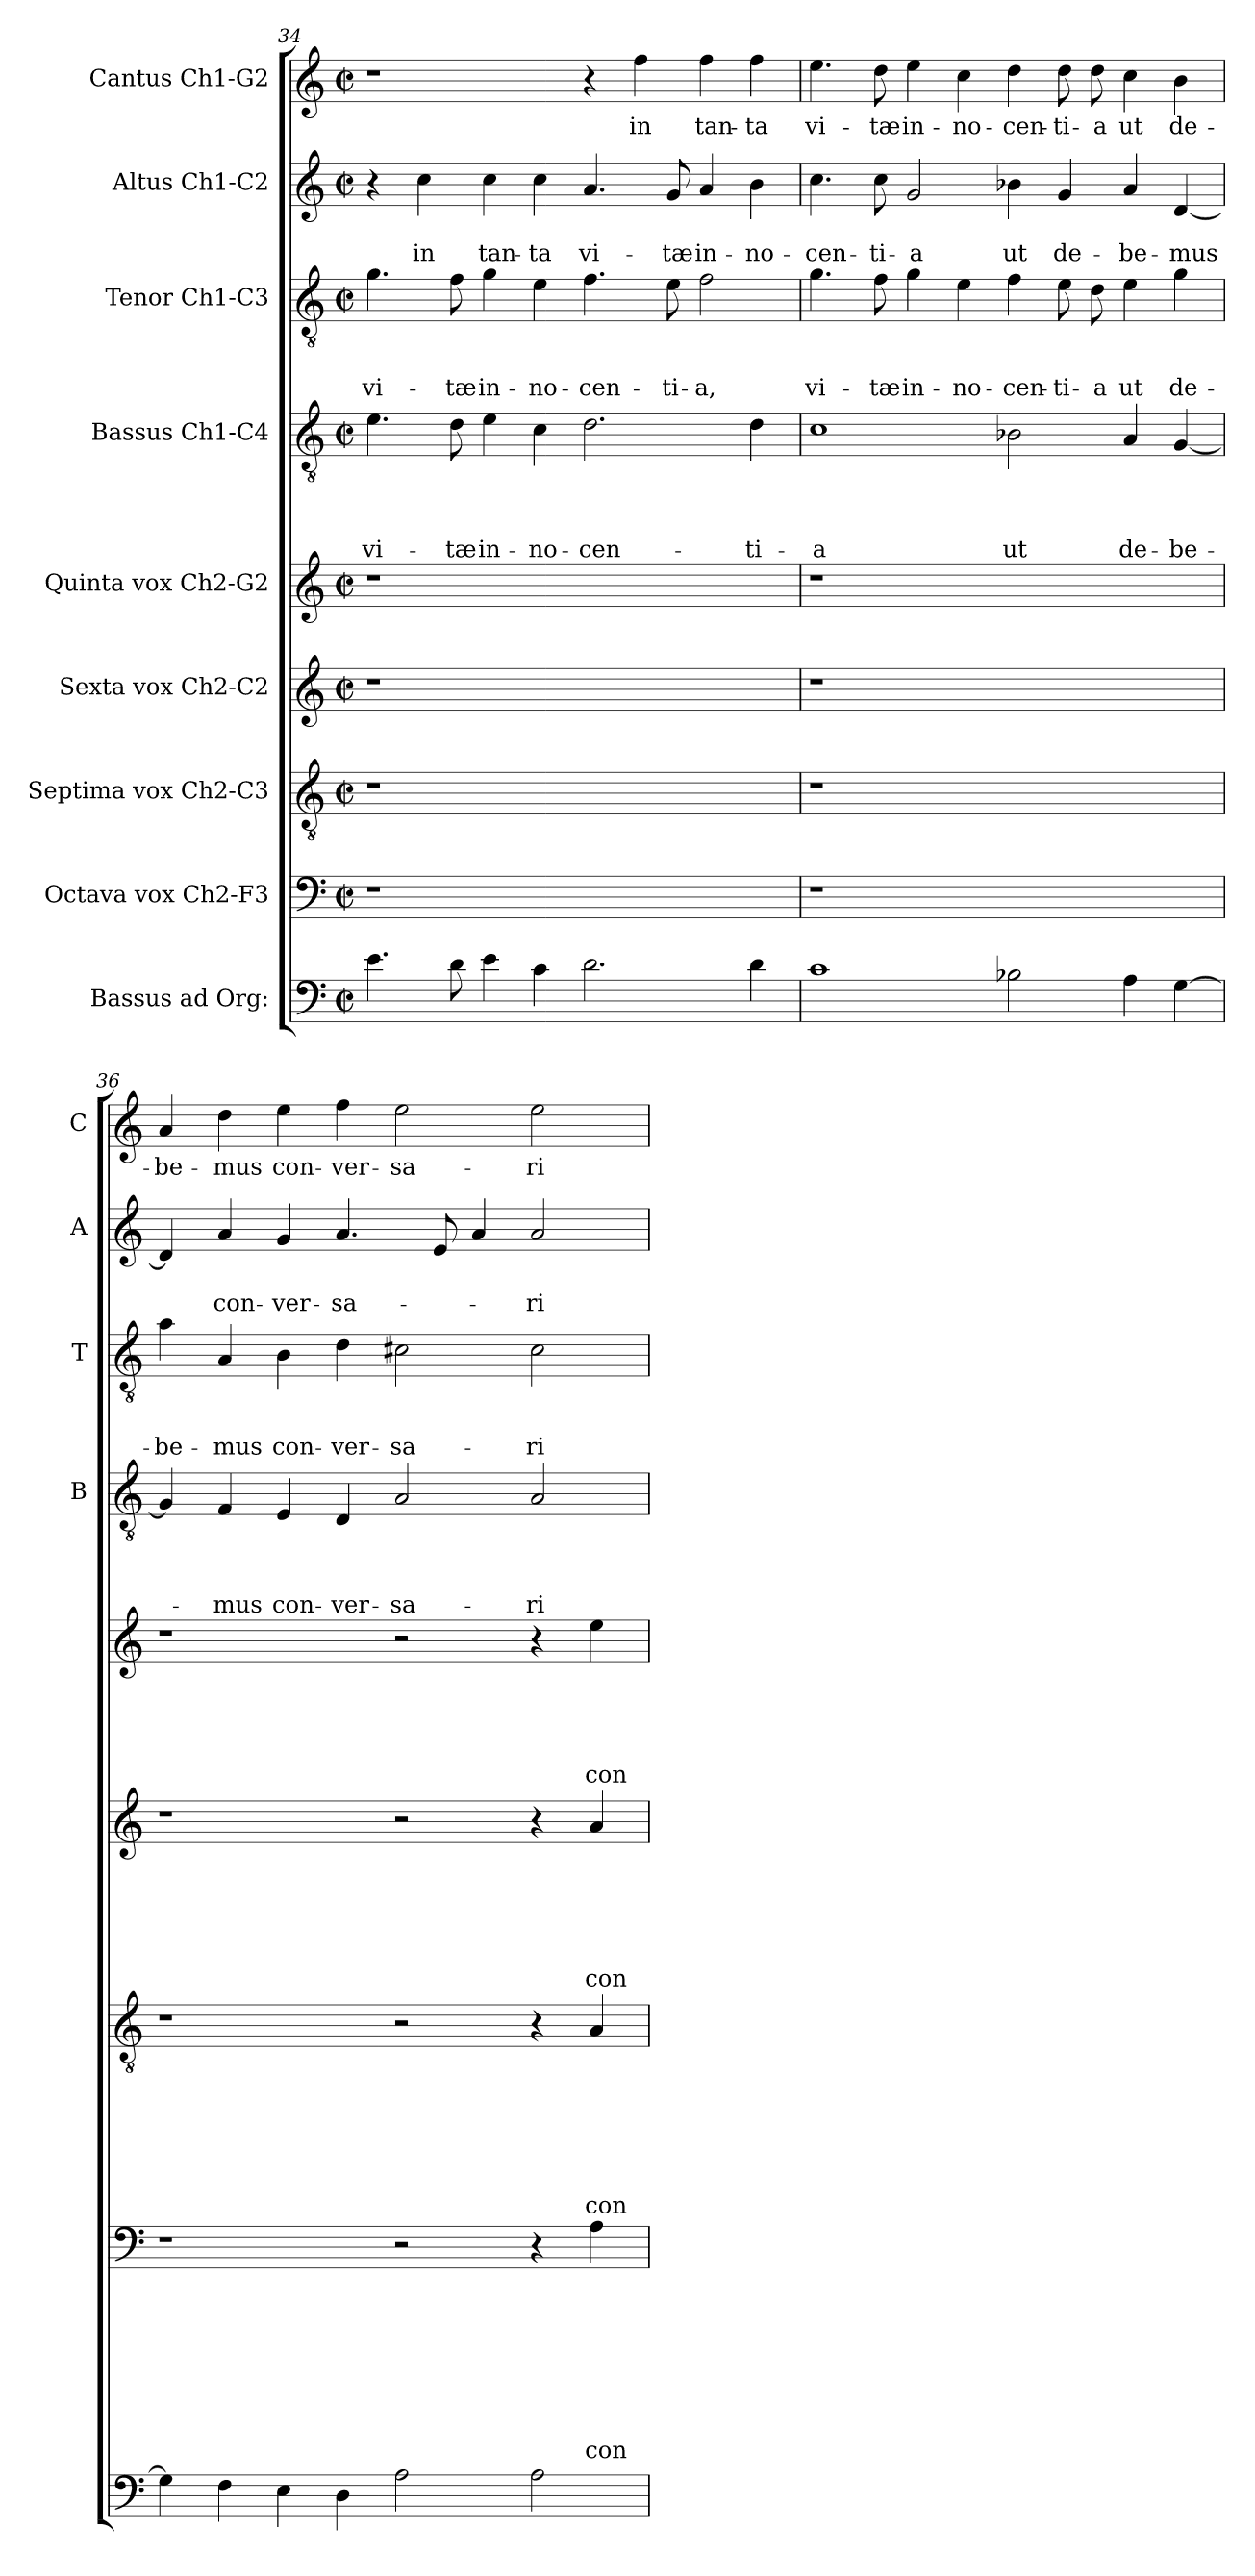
**kern	**kern	**text	**text	**text	**text	**text	**text	**text	**text	**kern	**text	**text	**text	**text	**text	**text	**text	**kern	**text	**text	**text	**text	**text	**text	**kern	**text	**text	**text	**text	**text	**kern	**text	**text	**text	**text	**kern	**text	**text	**text	**kern	**text	**text	**kern	**text
*part9	*part8	*part8	*part8	*part8	*part8	*part8	*part8	*part8	*part8	*part7	*part7	*part7	*part7	*part7	*part7	*part7	*part7	*part6	*part6	*part6	*part6	*part6	*part6	*part6	*part5	*part5	*part5	*part5	*part5	*part5	*part4	*part4	*part4	*part4	*part4	*part3	*part3	*part3	*part3	*part2	*part2	*part2	*part1	*part1
*staff9	*staff8	*staff8	*staff8	*staff8	*staff8	*staff8	*staff8	*staff8	*staff8	*staff7	*staff7	*staff7	*staff7	*staff7	*staff7	*staff7	*staff7	*staff6	*staff6	*staff6	*staff6	*staff6	*staff6	*staff6	*staff5	*staff5	*staff5	*staff5	*staff5	*staff5	*staff4	*staff4	*staff4	*staff4	*staff4	*staff3	*staff3	*staff3	*staff3	*staff2	*staff2	*staff2	*staff1	*staff1
*I"Bassus ad Org:	*I"Octava vox Ch2-F3	*	*	*	*	*	*	*	*	*I"Septima vox Ch2-C3	*	*	*	*	*	*	*	*I"Sexta vox Ch2-C2	*	*	*	*	*	*	*I"Quinta vox Ch2-G2	*	*	*	*	*	*I"Bassus Ch1-C4	*	*	*	*	*I"Tenor Ch1-C3	*	*	*	*I"Altus Ch1-C2	*	*	*I"Cantus Ch1-G2	*
*	*	*	*	*	*	*	*	*	*	*	*	*	*	*	*	*	*	*	*	*	*	*	*	*	*	*	*	*	*	*	*I'B	*	*	*	*	*I'T	*	*	*	*I'A	*	*	*I'C	*
*clefF4	*clefF4	*	*	*	*	*	*	*	*	*clefGv2	*	*	*	*	*	*	*	*clefG2	*	*	*	*	*	*	*clefG2	*	*	*	*	*	*clefGv2	*	*	*	*	*clefGv2	*	*	*	*clefG2	*	*	*clefG2	*
*k[]	*k[]	*	*	*	*	*	*	*	*	*k[]	*	*	*	*	*	*	*	*k[]	*	*	*	*	*	*	*k[]	*	*	*	*	*	*k[]	*	*	*	*	*k[]	*	*	*	*k[]	*	*	*k[]	*
*C:	*C:	*	*	*	*	*	*	*	*	*C:	*	*	*	*	*	*	*	*C:	*	*	*	*	*	*	*C:	*	*	*	*	*	*C:	*	*	*	*	*C:	*	*	*	*C:	*	*	*C:	*
*M2/2	*M2/2	*	*	*	*	*	*	*	*	*M2/2	*	*	*	*	*	*	*	*M2/2	*	*	*	*	*	*	*M2/2	*	*	*	*	*	*M2/2	*	*	*	*	*M2/2	*	*	*	*M2/2	*	*	*M2/2	*
*met(c|)	*met(c|)	*	*	*	*	*	*	*	*	*met(c|)	*	*	*	*	*	*	*	*met(c|)	*	*	*	*	*	*	*met(c|)	*	*	*	*	*	*met(c|)	*	*	*	*	*met(c|)	*	*	*	*met(c|)	*	*	*met(c|)	*
=34	=34	=34	=34	=34	=34	=34	=34	=34	=34	=34	=34	=34	=34	=34	=34	=34	=34	=34	=34	=34	=34	=34	=34	=34	=34	=34	=34	=34	=34	=34	=34	=34	=34	=34	=34	=34	=34	=34	=34	=34	=34	=34	=34	=34
!	!	!	!	!	!	!	!	!	!	!	!	!	!	!	!	!	!	!	!	!	!	!	!	!	!	!	!	!	!	!	!	!	!	!	!LO:LY:b	!	!	!	!LO:LY:b	!	!	!	!	!
4.e\	1r	.	.	.	.	.	.	.	.	1r	.	.	.	.	.	.	.	1r	.	.	.	.	.	.	1r	.	.	.	.	.	4.e\	.	.	.	vi-	4.g\	.	.	vi-	4r	.	.	1r	.
!	!	!	!	!	!	!	!	!	!	!	!	!	!	!	!	!	!	!	!	!	!	!	!	!	!	!	!	!	!	!	!	!	!	!	!	!	!	!	!	!	!	!LO:LY:b	!	!
.	.	.	.	.	.	.	.	.	.	.	.	.	.	.	.	.	.	.	.	.	.	.	.	.	.	.	.	.	.	.	.	.	.	.	.	.	.	.	.	4cc\	.	in	.	.
!	!	!	!	!	!	!	!	!	!	!	!	!	!	!	!	!	!	!	!	!	!	!	!	!	!	!	!	!	!	!	!	!	!	!	!LO:LY:b	!	!	!	!LO:LY:b	!	!	!	!	!
8d\	.	.	.	.	.	.	.	.	.	.	.	.	.	.	.	.	.	.	.	.	.	.	.	.	.	.	.	.	.	.	8d\	.	.	.	-tæ	8f\	.	.	-tæ	.	.	.	.	.
!	!	!	!	!	!	!	!	!	!	!	!	!	!	!	!	!	!	!	!	!	!	!	!	!	!	!	!	!	!	!	!	!	!	!	!LO:LY:b	!	!	!	!LO:LY:b	!	!	!LO:LY:b	!	!
4e\	.	.	.	.	.	.	.	.	.	.	.	.	.	.	.	.	.	.	.	.	.	.	.	.	.	.	.	.	.	.	4e\	.	.	.	in-	4g\	.	.	in-	4cc\	.	tan-	.	.
!	!	!	!	!	!	!	!	!	!	!	!	!	!	!	!	!	!	!	!	!	!	!	!	!	!	!	!	!	!	!	!	!	!	!	!LO:LY:b	!	!	!	!LO:LY:b	!	!	!LO:LY:b	!	!
4c\	.	.	.	.	.	.	.	.	.	.	.	.	.	.	.	.	.	.	.	.	.	.	.	.	.	.	.	.	.	.	4c\	.	.	.	-no-	4e\	.	.	-no-	4cc\	.	-ta	.	.
!	!	!	!	!	!	!	!	!	!	!	!	!	!	!	!	!	!	!	!	!	!	!	!	!	!	!	!	!	!	!	!	!	!	!	!LO:LY:b	!	!	!	!LO:LY:b	!	!	!LO:LY:b	!	!
2.d\	1ryy	.	.	.	.	.	.	.	.	1ryy	.	.	.	.	.	.	.	1ryy	.	.	.	.	.	.	1ryy	.	.	.	.	.	2.d\	.	.	.	-cen-	4.f\	.	.	-cen-	4.a/	.	vi-	4r	.
!	!	!	!	!	!	!	!	!	!	!	!	!	!	!	!	!	!	!	!	!	!	!	!	!	!	!	!	!	!	!	!	!	!	!	!	!	!	!	!	!	!	!	!	!LO:LY:b
.	.	.	.	.	.	.	.	.	.	.	.	.	.	.	.	.	.	.	.	.	.	.	.	.	.	.	.	.	.	.	.	.	.	.	.	.	.	.	.	.	.	.	4ff\	in
!	!	!	!	!	!	!	!	!	!	!	!	!	!	!	!	!	!	!	!	!	!	!	!	!	!	!	!	!	!	!	!	!	!	!	!	!	!	!	!LO:LY:b	!	!	!LO:LY:b	!	!
.	.	.	.	.	.	.	.	.	.	.	.	.	.	.	.	.	.	.	.	.	.	.	.	.	.	.	.	.	.	.	.	.	.	.	.	8e\	.	.	-ti-	8g/	.	-tæ	.	.
!	!	!	!	!	!	!	!	!	!	!	!	!	!	!	!	!	!	!	!	!	!	!	!	!	!	!	!	!	!	!	!	!	!	!	!	!	!	!	!LO:LY:b	!	!	!LO:LY:b	!	!LO:LY:b
.	.	.	.	.	.	.	.	.	.	.	.	.	.	.	.	.	.	.	.	.	.	.	.	.	.	.	.	.	.	.	.	.	.	.	.	2f\	.	.	-a,	4a/	.	in-	4ff\	tan-
!	!	!	!	!	!	!	!	!	!	!	!	!	!	!	!	!	!	!	!	!	!	!	!	!	!	!	!	!	!	!	!	!	!	!	!LO:LY:b	!	!	!	!	!	!	!LO:LY:b	!	!LO:LY:b
4d\	.	.	.	.	.	.	.	.	.	.	.	.	.	.	.	.	.	.	.	.	.	.	.	.	.	.	.	.	.	.	4d\	.	.	.	-ti-	.	.	.	.	4b\	.	-no-	4ff\	-ta
=35	=35	=35	=35	=35	=35	=35	=35	=35	=35	=35	=35	=35	=35	=35	=35	=35	=35	=35	=35	=35	=35	=35	=35	=35	=35	=35	=35	=35	=35	=35	=35	=35	=35	=35	=35	=35	=35	=35	=35	=35	=35	=35	=35	=35
!	!	!	!	!	!	!	!	!	!	!	!	!	!	!	!	!	!	!	!	!	!	!	!	!	!	!	!	!	!	!	!	!	!	!	!LO:LY:b	!	!	!	!LO:LY:b	!	!	!LO:LY:b	!	!LO:LY:b
1c	1r	.	.	.	.	.	.	.	.	1r	.	.	.	.	.	.	.	1r	.	.	.	.	.	.	1r	.	.	.	.	.	1c	.	.	.	-a	4.g\	.	.	vi-	4.cc\	.	-cen-	4.ee\	vi-
!	!	!	!	!	!	!	!	!	!	!	!	!	!	!	!	!	!	!	!	!	!	!	!	!	!	!	!	!	!	!	!	!	!	!	!	!	!	!	!LO:LY:b	!	!	!LO:LY:b	!	!LO:LY:b
.	.	.	.	.	.	.	.	.	.	.	.	.	.	.	.	.	.	.	.	.	.	.	.	.	.	.	.	.	.	.	.	.	.	.	.	8f\	.	.	-tæ	8cc\	.	-ti-	8dd\	-tæ
!	!	!	!	!	!	!	!	!	!	!	!	!	!	!	!	!	!	!	!	!	!	!	!	!	!	!	!	!	!	!	!	!	!	!	!	!	!	!	!LO:LY:b	!	!	!LO:LY:b	!	!LO:LY:b
.	.	.	.	.	.	.	.	.	.	.	.	.	.	.	.	.	.	.	.	.	.	.	.	.	.	.	.	.	.	.	.	.	.	.	.	4g\	.	.	in-	2g/	.	-a	4ee\	in-
!	!	!	!	!	!	!	!	!	!	!	!	!	!	!	!	!	!	!	!	!	!	!	!	!	!	!	!	!	!	!	!	!	!	!	!	!	!	!	!LO:LY:b	!	!	!	!	!LO:LY:b
.	.	.	.	.	.	.	.	.	.	.	.	.	.	.	.	.	.	.	.	.	.	.	.	.	.	.	.	.	.	.	.	.	.	.	.	4e\	.	.	-no-	.	.	.	4cc\	-no-
!	!	!	!	!	!	!	!	!	!	!	!	!	!	!	!	!	!	!	!	!	!	!	!	!	!	!	!	!	!	!	!	!	!	!	!LO:LY:b	!	!	!	!LO:LY:b	!	!	!LO:LY:b	!	!LO:LY:b
2B-X\	1ryy	.	.	.	.	.	.	.	.	1ryy	.	.	.	.	.	.	.	1ryy	.	.	.	.	.	.	1ryy	.	.	.	.	.	2B-X\	.	.	.	ut	4f\	.	.	-cen-	4b-X\	.	ut	4dd\	-cen-
!	!	!	!	!	!	!	!	!	!	!	!	!	!	!	!	!	!	!	!	!	!	!	!	!	!	!	!	!	!	!	!	!	!	!	!	!	!	!	!LO:LY:b	!	!	!LO:LY:b	!	!LO:LY:b
.	.	.	.	.	.	.	.	.	.	.	.	.	.	.	.	.	.	.	.	.	.	.	.	.	.	.	.	.	.	.	.	.	.	.	.	8e\	.	.	-ti-	4g/	.	de-	8dd\	-ti-
!	!	!	!	!	!	!	!	!	!	!	!	!	!	!	!	!	!	!	!	!	!	!	!	!	!	!	!	!	!	!	!	!	!	!	!	!	!	!	!LO:LY:b	!	!	!	!	!LO:LY:b
.	.	.	.	.	.	.	.	.	.	.	.	.	.	.	.	.	.	.	.	.	.	.	.	.	.	.	.	.	.	.	.	.	.	.	.	8d\	.	.	-a	.	.	.	8dd\	-a
!	!	!	!	!	!	!	!	!	!	!	!	!	!	!	!	!	!	!	!	!	!	!	!	!	!	!	!	!	!	!	!	!	!	!	!LO:LY:b	!	!	!	!LO:LY:b	!	!	!LO:LY:b	!	!LO:LY:b
4A\	.	.	.	.	.	.	.	.	.	.	.	.	.	.	.	.	.	.	.	.	.	.	.	.	.	.	.	.	.	.	4A/	.	.	.	de-	4e\	.	.	ut	4a/	.	-be-	4cc\	ut
!	!	!	!	!	!	!	!	!	!	!	!	!	!	!	!	!	!	!	!	!	!	!	!	!	!	!	!	!	!	!	!	!	!	!	!LO:LY:b	!	!	!	!LO:LY:b	!	!	!LO:LY:b	!	!LO:LY:b
[4G\	.	.	.	.	.	.	.	.	.	.	.	.	.	.	.	.	.	.	.	.	.	.	.	.	.	.	.	.	.	.	[4G/	.	.	.	-be-	4g\	.	.	de-	[4d/	.	-mus	4b\	de-
=36	=36	=36	=36	=36	=36	=36	=36	=36	=36	=36	=36	=36	=36	=36	=36	=36	=36	=36	=36	=36	=36	=36	=36	=36	=36	=36	=36	=36	=36	=36	=36	=36	=36	=36	=36	=36	=36	=36	=36	=36	=36	=36	=36	=36
!	!	!	!	!	!	!	!	!	!	!	!	!	!	!	!	!	!	!	!	!	!	!	!	!	!	!	!	!	!	!	!	!	!	!	!	!	!	!	!LO:LY:b	!	!	!	!	!LO:LY:b
4G\]	1r	.	.	.	.	.	.	.	.	1r	.	.	.	.	.	.	.	1r	.	.	.	.	.	.	1r	.	.	.	.	.	4G/]	.	.	.	.	4a\	.	.	-be-	4d/]	.	.	4a/	-be-
!	!	!	!	!	!	!	!	!	!	!	!	!	!	!	!	!	!	!	!	!	!	!	!	!	!	!	!	!	!	!	!	!	!	!	!LO:LY:b	!	!	!	!LO:LY:b	!	!	!LO:LY:b	!	!LO:LY:b
4F\	.	.	.	.	.	.	.	.	.	.	.	.	.	.	.	.	.	.	.	.	.	.	.	.	.	.	.	.	.	.	4F/	.	.	.	-mus	4A/	.	.	-mus	4a/	.	con-	4dd\	-mus
!	!	!	!	!	!	!	!	!	!	!	!	!	!	!	!	!	!	!	!	!	!	!	!	!	!	!	!	!	!	!	!	!	!	!	!LO:LY:b	!	!	!	!LO:LY:b	!	!	!LO:LY:b	!	!LO:LY:b
4E\	.	.	.	.	.	.	.	.	.	.	.	.	.	.	.	.	.	.	.	.	.	.	.	.	.	.	.	.	.	.	4E/	.	.	.	con-	4B\	.	.	con-	4g/	.	-ver-	4ee\	con-
!	!	!	!	!	!	!	!	!	!	!	!	!	!	!	!	!	!	!	!	!	!	!	!	!	!	!	!	!	!	!	!	!	!	!	!LO:LY:b	!	!	!	!LO:LY:b	!	!	!LO:LY:b	!	!LO:LY:b
4D\	.	.	.	.	.	.	.	.	.	.	.	.	.	.	.	.	.	.	.	.	.	.	.	.	.	.	.	.	.	.	4D/	.	.	.	-ver-	4d\	.	.	-ver-	4.a/	.	-sa-	4ff\	-ver-
!	!	!	!	!	!	!	!	!	!	!	!	!	!	!	!	!	!	!	!	!	!	!	!	!	!	!	!	!	!	!	!	!	!	!	!LO:LY:b	!	!	!	!LO:LY:b	!	!	!	!	!LO:LY:b
2A\	2r	.	.	.	.	.	.	.	.	2r	.	.	.	.	.	.	.	2r	.	.	.	.	.	.	2r	.	.	.	.	.	2A/	.	.	.	-sa-	2c#X\	.	.	-sa-	.	.	.	2ee\	-sa-
.	.	.	.	.	.	.	.	.	.	.	.	.	.	.	.	.	.	.	.	.	.	.	.	.	.	.	.	.	.	.	.	.	.	.	.	.	.	.	.	8e/	.	.	.	.
.	.	.	.	.	.	.	.	.	.	.	.	.	.	.	.	.	.	.	.	.	.	.	.	.	.	.	.	.	.	.	.	.	.	.	.	.	.	.	.	4a/	.	.	.	.
!	!	!	!	!	!	!	!	!	!	!	!	!	!	!	!	!	!	!	!	!	!	!	!	!	!	!	!	!	!	!	!	!	!	!	!LO:LY:b	!	!	!	!LO:LY:b	!	!	!LO:LY:b	!	!LO:LY:b
2A\	4r	.	.	.	.	.	.	.	.	4r	.	.	.	.	.	.	.	4r	.	.	.	.	.	.	4r	.	.	.	.	.	2A/	.	.	.	-ri	2c#\	.	.	-ri	2a/	.	-ri	2ee\	-ri
!	!	!	!	!	!	!	!	!	!LO:LY:b	!	!	!	!	!	!	!	!LO:LY:b	!	!	!	!	!	!	!LO:LY:b	!	!	!	!	!	!LO:LY:b	!	!	!	!	!	!	!	!	!	!	!	!	!	!
.	4A\	.	.	.	.	.	.	.	con-	4A/	.	.	.	.	.	.	con-	4a/	.	.	.	.	.	con-	4ee\	.	.	.	.	con-	.	.	.	.	.	.	.	.	.	.	.	.	.	.
=	=	=	=	=	=	=	=	=	=	=	=	=	=	=	=	=	=	=	=	=	=	=	=	=	=	=	=	=	=	=	=	=	=	=	=	=	=	=	=	=	=	=	=	=
*-	*-	*-	*-	*-	*-	*-	*-	*-	*-	*-	*-	*-	*-	*-	*-	*-	*-	*-	*-	*-	*-	*-	*-	*-	*-	*-	*-	*-	*-	*-	*-	*-	*-	*-	*-	*-	*-	*-	*-	*-	*-	*-	*-	*-
